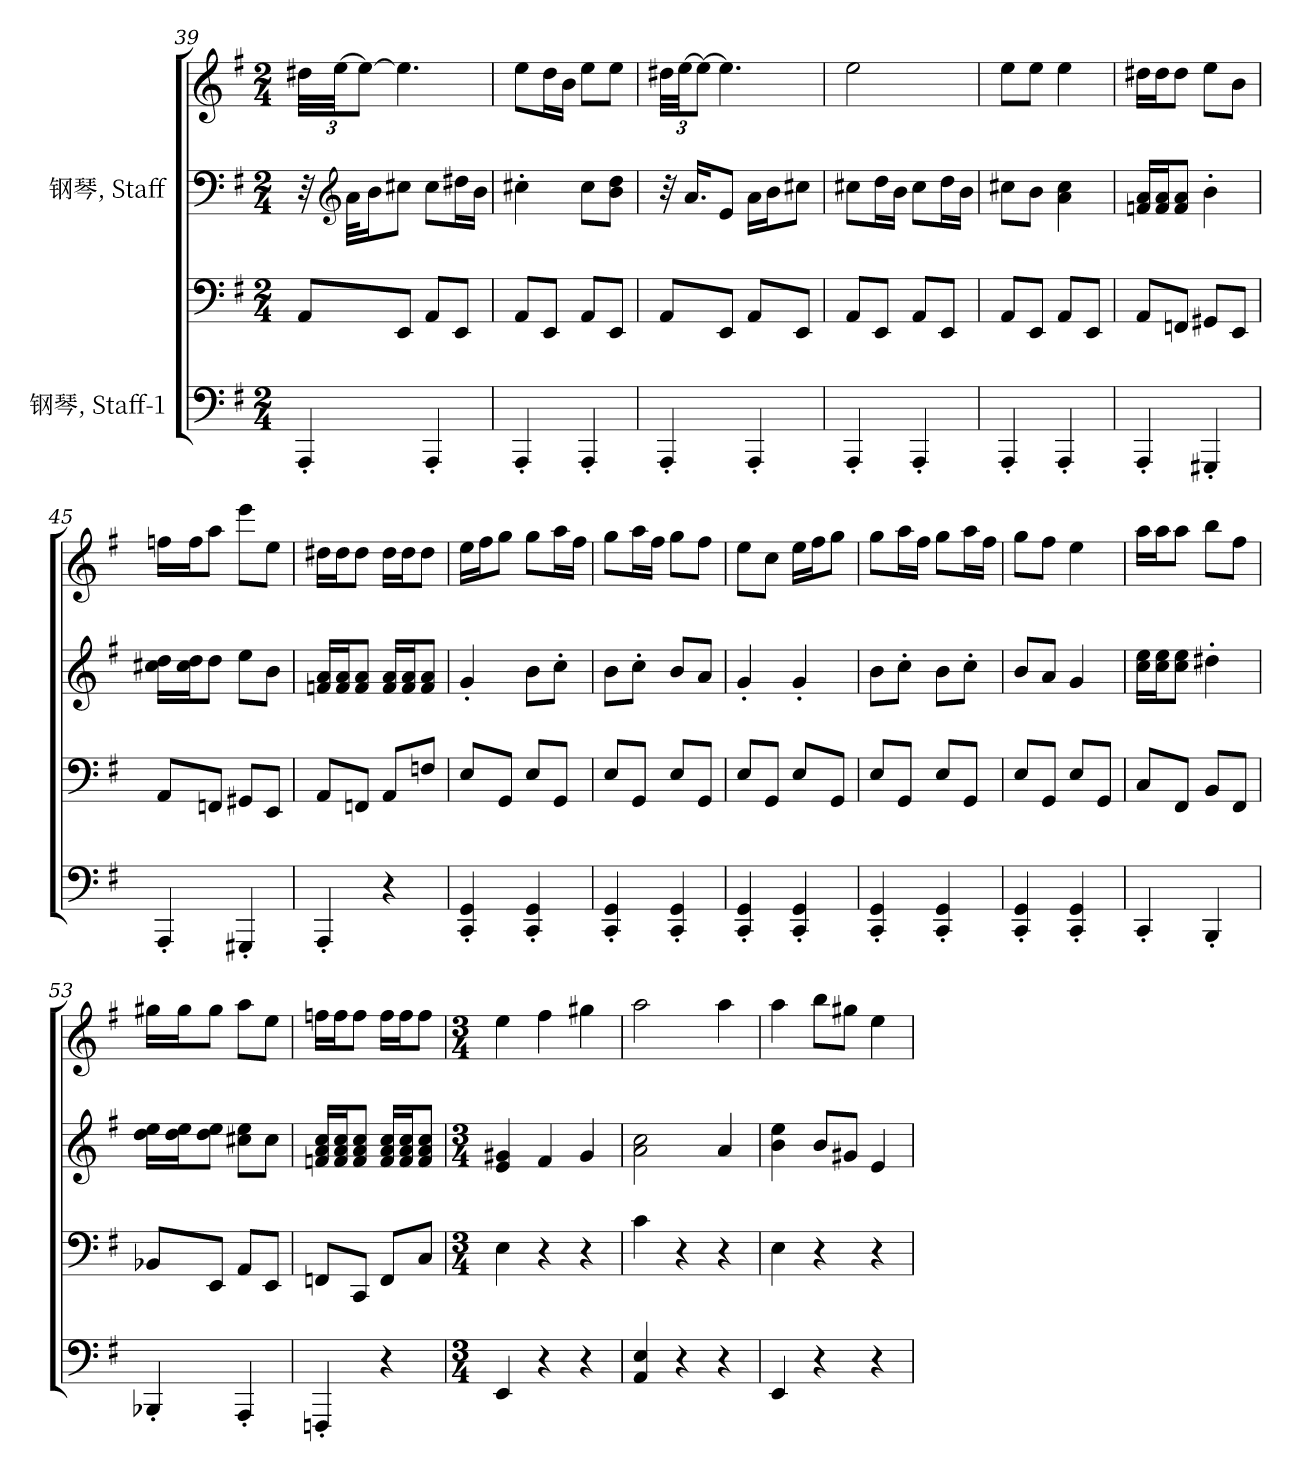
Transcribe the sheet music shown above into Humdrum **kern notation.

**kern	**kern	**kern	**kern
*part2	*part2	*part1	*part1
*staff4	*staff3	*staff2	*staff1
*I"钢琴, Staff-1	*	*I"钢琴, Staff	*
*clefF4	*clefF4	*clefF4	*clefG2
*k[f#]	*k[f#]	*k[f#]	*k[f#]
*M2/4	*M2/4	*M2/4	*M2/4
*	*	*	*Xbrackettup
=39	=39	=39	=39
4AAA'/	8AA/L	32r	48dd#X\LLL
.	.	.	[48ee\JJ
*	*	*clefG2	*
.	.	32a\KLL	.
.	.	.	12ee\J_
.	.	16b\J	.
.	8EE/J	8cc#X\J	4.ee\]
4AAA'/	8AA/L	8cc#\L	.
.	8EE/J	16dd#X\L	.
.	.	16b\JJ	.
=40	=40	=40	=40
4AAA'/	8AA/L	4cc#X'\	8ee\L
.	8EE/J	.	16dd\L
.	.	.	16b\JJ
4AAA'/	8AA/L	8cc#\L	8ee\L
.	8EE/J	8b\ 8dd\J	8ee\J
=41	=41	=41	=41
4AAA'/	8AA/L	32r	48dd#X\LLL
.	.	.	[48ee\JJ
.	.	16.a/KL	.
.	.	.	12ee\J_
.	8EE/J	8e/J	4.ee\]
4AAA'/	8AA/L	16a\LL	.
.	.	16b\J	.
.	8EE/J	8cc#X\J	.
=42	=42	=42	=42
4AAA'/	8AA/L	8cc#X\L	2ee\
.	8EE/J	16dd\L	.
.	.	16b\JJ	.
4AAA'/	8AA/L	8cc#\L	.
.	8EE/J	16dd\L	.
.	.	16b\JJ	.
!!LO:LB:g=z
=43	=43	=43	=43
4AAA'/	8AA/L	8cc#X\L	8ee\L
.	8EE/J	8b\J	8ee\J
4AAA'/	8AA/L	4a\ 4cc#\	4ee\
.	8EE/J	.	.
=44	=44	=44	=44
4AAA'/	8AA/L	16fn/ 16a/LL	16dd#X\LL
.	.	16f/ 16a/J	16dd#\J
.	8FFn/J	8f/ 8a/J	8dd#\J
4GGG#X'/	8GG#X/L	4b'\	8ee\L
.	8EE/J	.	8b\J
=45	=45	=45	=45
4AAA'/	8AA/L	16cc#X\ 16dd\LL	16ffn\LL
.	.	16cc#\ 16dd\J	16ff\J
.	8FFn/J	8dd\J	8aa\J
4GGG#X'/	8GG#X/L	8ee\L	8eee\L
.	8EE/J	8b\J	8ee\J
=46	=46	=46	=46
4AAA'/	8AA/L	16fn/ 16a/LL	16dd#X\LL
.	.	16f/ 16a/J	16dd#\J
.	8FFn/J	8f/ 8a/J	8dd#\J
4r	8AA/L	16f/ 16a/LL	16dd#\LL
.	.	16f/ 16a/J	16dd#\J
.	8Fn/J	8f/ 8a/J	8dd#\J
=47	=47	=47	=47
4CC/' 4GG/'	8E/L	4g'/	16ee\LL
.	.	.	16ff#\J
.	8GG/J	.	8gg\J
4CC/' 4GG/'	8E/L	8b\L	8gg\L
.	8GG/J	8cc'\J	16aa\L
.	.	.	16ff#\JJ
=48	=48	=48	=48
4CC/' 4GG/'	8E/L	8b\L	8gg\L
.	8GG/J	8cc'\J	16aa\L
.	.	.	16ff#\JJ
4CC/' 4GG/'	8E/L	8b/L	8gg\L
.	8GG/J	8a/J	8ff#\J
!!LO:LB:g=z
=49	=49	=49	=49
4CC/' 4GG/'	8E/L	4g'/	8ee\L
.	8GG/J	.	8cc\J
4CC/' 4GG/'	8E/L	4g'/	16ee\LL
.	.	.	16ff#\J
.	8GG/J	.	8gg\J
=50	=50	=50	=50
4CC/' 4GG/'	8E/L	8b\L	8gg\L
.	8GG/J	8cc'\J	16aa\L
.	.	.	16ff#\JJ
4CC/' 4GG/'	8E/L	8b\L	8gg\L
.	8GG/J	8cc'\J	16aa\L
.	.	.	16ff#\JJ
=51	=51	=51	=51
4CC/' 4GG/'	8E/L	8b/L	8gg\L
.	8GG/J	8a/J	8ff#\J
4CC/' 4GG/'	8E/L	4g/	4ee\
.	8GG/J	.	.
=52	=52	=52	=52
4CC'/	8C/L	16cc\ 16ee\LL	16aa\LL
.	.	16cc\ 16ee\J	16aa\J
.	8FF#/J	8cc\ 8ee\J	8aa\J
4BBB'/	8BB/L	4dd#X'\	8bb\L
.	8FF#/J	.	8ff#\J
=53	=53	=53	=53
4BBB-X'/	8BB-X/L	16dd\ 16ee\LL	16gg#X\LL
.	.	16dd\ 16ee\J	16gg#\J
.	8EE/J	8dd\ 8ee\J	8gg#\J
4AAA'/	8AA/L	8cc#X\ 8ee\L	8aa\L
.	8EE/J	8cc#\J	8ee\J
=54	=54	=54	=54
4FFFn'/	8FFn/L	16fn/ 16a/ 16cc/LL	16ffn\LL
.	.	16f/ 16a/ 16cc/J	16ff\J
.	8CC/J	8f/ 8a/ 8cc/J	8ff\J
4r	8FF/L	16f/ 16a/ 16cc/LL	16ff\LL
.	.	16f/ 16a/ 16cc/J	16ff\J
.	8C/J	8f/ 8a/ 8cc/J	8ff\J
!!LO:PB:g=z
=55	=55	=55	=55
*M3/4	*M3/4	*M3/4	*M3/4
*	*	*	*MM120
4EE/	4E\	4e/ 4g#X/	4ee\
4r	4r	4f#/	4ff#\
4r	4r	4g#/	4gg#X\
=56	=56	=56	=56
4AA/ 4E/	4c\	2a\ 2cc\	2aa\
4r	4r	.	.
4r	4r	4a/	4aa\
=57	=57	=57	=57
4EE/	4E\	4b\ 4ee\	4aa\
4r	4r	8b/L	8bb\L
.	.	8g#X/J	8gg#X\J
4r	4r	4e/	4ee\
=	=	=	=
*-	*-	*-	*-
